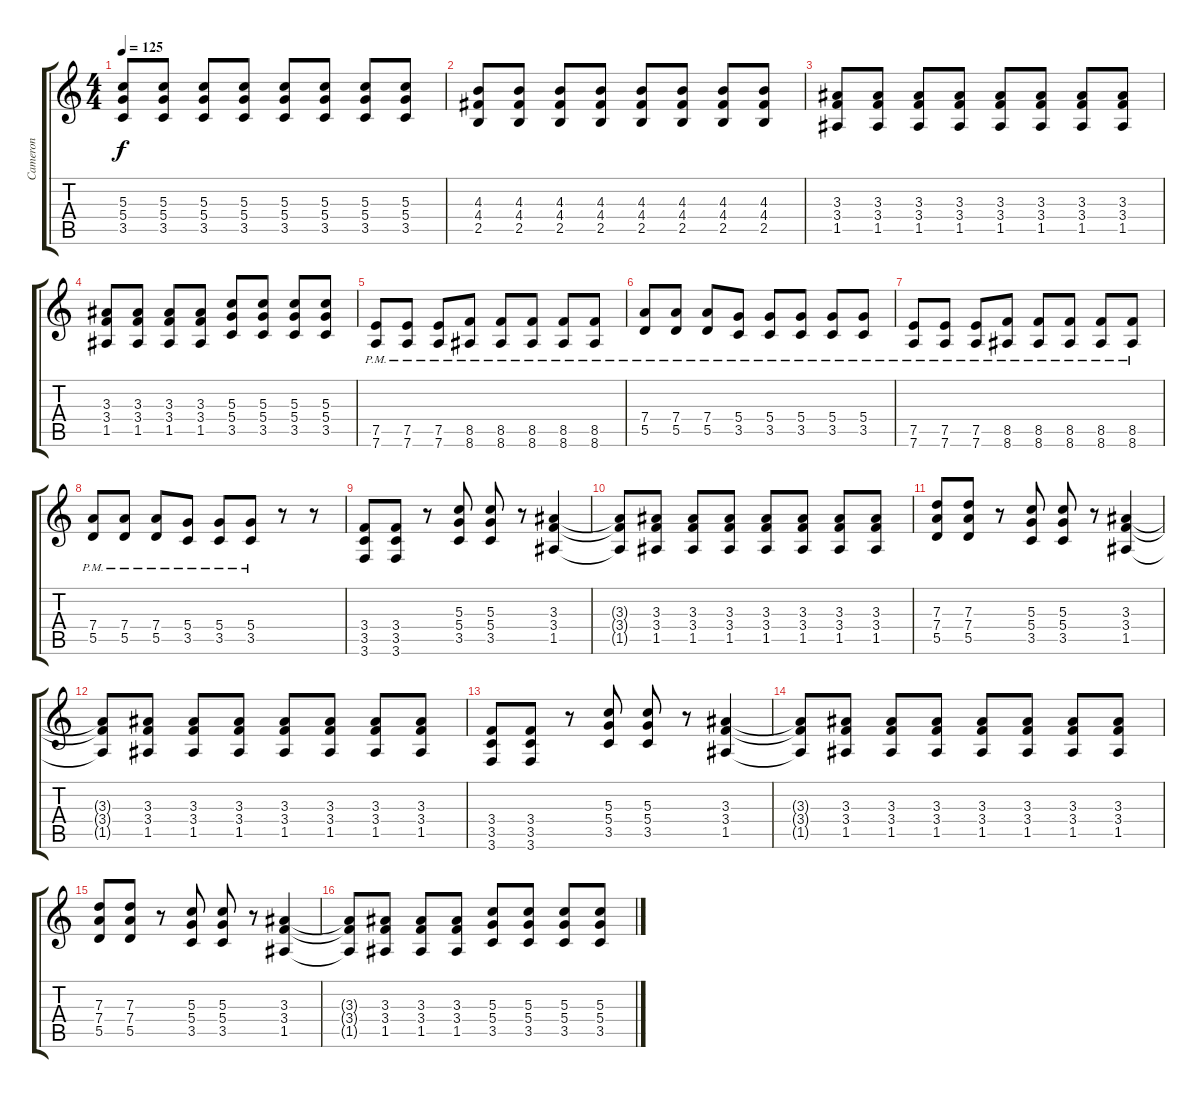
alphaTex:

\track ("Cameron" "Cameron") {instrument overdrivenguitar}
\staff {score tabs}
\tuning (E4 B3 G3 D3 A2 D2) {hide}
\ts (4 4)
\tempo 125
\clef g2
\ks c
(5.3 5.4 3.5).8{dy f} (5.3 5.4 3.5).8 (5.3 5.4 3.5).8 (5.3 5.4 3.5).8 (5.3 5.4 3.5).8 (5.3 5.4 3.5).8 (5.3 5.4 3.5).8 (5.3 5.4 3.5).8 |
(4.3 4.4 2.5).8 (4.3 4.4 2.5).8 (4.3 4.4 2.5).8 (4.3 4.4 2.5).8 (4.3 4.4 2.5).8 (4.3 4.4 2.5).8 (4.3 4.4 2.5).8 (4.3 4.4 2.5).8 |
(3.3 3.4 1.5).8 (3.3 3.4 1.5).8 (3.3 3.4 1.5).8 (3.3 3.4 1.5).8 (3.3 3.4 1.5).8 (3.3 3.4 1.5).8 (3.3 3.4 1.5).8 (3.3 3.4 1.5).8 |
(3.3 3.4 1.5).8 (3.3 3.4 1.5).8 (3.3 3.4 1.5).8 (3.3 3.4 1.5).8 (5.3 5.4 3.5).8 (5.3 5.4 3.5).8 (5.3 5.4 3.5).8 (5.3 5.4 3.5).8 |
(7.5{pm} 7.6{pm}).8 (7.5{pm} 7.6{pm}).8 (7.5{pm} 7.6{pm}).8 (8.5{pm} 8.6{pm}).8 (8.5{pm} 8.6{pm}).8 (8.5{pm} 8.6{pm}).8 (8.5{pm} 8.6{pm}).8 (8.5{pm} 8.6{pm}).8 |
(7.4{pm} 5.5{pm}).8 (7.4{pm} 5.5{pm}).8 (7.4{pm} 5.5{pm}).8 (5.4{pm} 3.5{pm}).8 (5.4{pm} 3.5{pm}).8 (5.4{pm} 3.5{pm}).8 (5.4{pm} 3.5{pm}).8 (5.4{pm} 3.5{pm}).8 |
(7.5{pm} 7.6{pm}).8 (7.5{pm} 7.6{pm}).8 (7.5{pm} 7.6{pm}).8 (8.5{pm} 8.6{pm}).8 (8.5{pm} 8.6{pm}).8 (8.5{pm} 8.6{pm}).8 (8.5{pm} 8.6{pm}).8 (8.5{pm} 8.6{pm}).8 |
(7.4{pm} 5.5{pm}).8 (7.4{pm} 5.5{pm}).8 (7.4{pm} 5.5{pm}).8 (5.4{pm} 3.5{pm}).8 (5.4{pm} 3.5{pm}).8 (5.4{pm} 3.5{pm}).8 r.8 r.8 |
(3.4 3.5 3.6).8 (3.4 3.5 3.6).8 r.8 (5.3 5.4 3.5).8 (5.3 5.4 3.5).8 r.8 (3.3 3.4 1.5).4 |
(3.3{t} 3.4{t} 1.5{t}).8 (3.3 3.4 1.5).8 (3.3 3.4 1.5).8 (3.3 3.4 1.5).8 (3.3 3.4 1.5).8 (3.3 3.4 1.5).8 (3.3 3.4 1.5).8 (3.3 3.4 1.5).8 |
(7.3 7.4 5.5).8 (7.3 7.4 5.5).8 r.8 (5.3 5.4 3.5).8 (5.3 5.4 3.5).8 r.8 (3.3 3.4 1.5).4 |
(3.3{t} 3.4{t} 1.5{t}).8 (3.3 3.4 1.5).8 (3.3 3.4 1.5).8 (3.3 3.4 1.5).8 (3.3 3.4 1.5).8 (3.3 3.4 1.5).8 (3.3 3.4 1.5).8 (3.3 3.4 1.5).8 |
(3.4 3.5 3.6).8 (3.4 3.5 3.6).8 r.8 (5.3 5.4 3.5).8 (5.3 5.4 3.5).8 r.8 (3.3 3.4 1.5).4 |
(3.3{t} 3.4{t} 1.5{t}).8 (3.3 3.4 1.5).8 (3.3 3.4 1.5).8 (3.3 3.4 1.5).8 (3.3 3.4 1.5).8 (3.3 3.4 1.5).8 (3.3 3.4 1.5).8 (3.3 3.4 1.5).8 |
(7.3 7.4 5.5).8 (7.3 7.4 5.5).8 r.8 (5.3 5.4 3.5).8 (5.3 5.4 3.5).8 r.8 (3.3 3.4 1.5).4 |
(3.3{t} 3.4{t} 1.5{t}).8 (3.3 3.4 1.5).8 (3.3 3.4 1.5).8 (3.3 3.4 1.5).8 (5.3 5.4 3.5).8 (5.3 5.4 3.5).8 (5.3 5.4 3.5).8 (5.3 5.4 3.5).8
